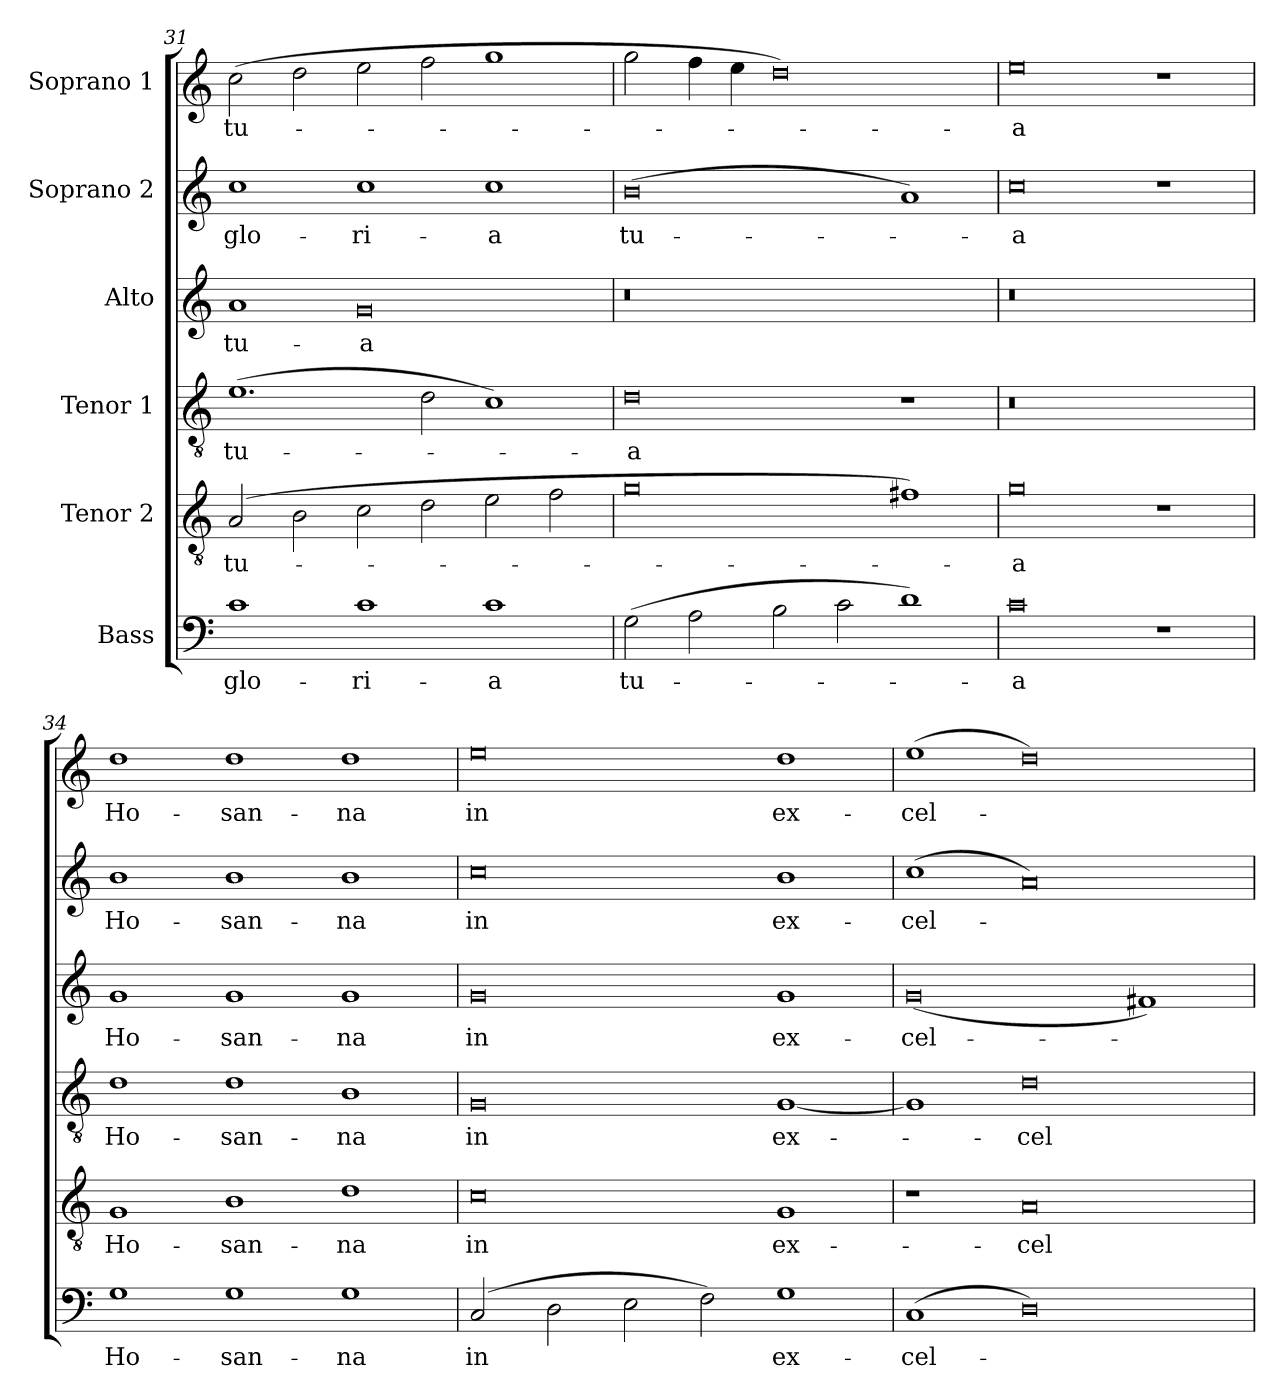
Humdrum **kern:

**kern	**text	**kern	**text	**kern	**text	**kern	**text	**kern	**text	**kern	**text
*part6	*part6	*part5	*part5	*part4	*part4	*part3	*part3	*part2	*part2	*part1	*part1
*staff6	*staff6	*staff5	*staff5	*staff4	*staff4	*staff3	*staff3	*staff2	*staff2	*staff1	*staff1
*I"Bass	*	*I"Tenor 2	*	*I"Tenor 1	*	*I"Alto	*	*I"Soprano 2	*	*I"Soprano 1	*
*clefF4	*	*clefGv2	*	*clefGv2	*	*clefG2	*	*clefG2	*	*clefG2	*
*k[]	*	*k[]	*	*k[]	*	*k[]	*	*k[]	*	*k[]	*
*C:	*	*C:	*	*C:	*	*C:	*	*C:	*	*C:	*
=31	=31	=31	=31	=31	=31	=31	=31	=31	=31	=31	=31
1c	glo-	(2A/	tu-	(1.e	tu-	1a	tu-	1cc	glo-	(2cc\	tu-
.	.	2B\	.	.	.	.	.	.	.	2dd\	.
1c	-ri-	2c\	.	.	.	0g	-a	1cc	-ri-	2ee\	.
.	.	2d\	.	2d\	.	.	.	.	.	2ff\	.
1c	-a	2e\	.	1c)	.	.	.	1cc	-a	1gg	.
.	.	2f\	.	.	.	.	.	.	.	.	.
!!LO:LB:g=z
=32	=32	=32	=32	=32	=32	=32	=32	=32	=32	=32	=32
(2G\	tu-	0g	.	0d	-a	0.r	.	(0b	tu-	2gg\	.
2A\	.	.	.	.	.	.	.	.	.	4ff\	.
.	.	.	.	.	.	.	.	.	.	4ee\	.
2B\	.	.	.	.	.	.	.	.	.	0dd)	.
2c\	.	.	.	.	.	.	.	.	.	.	.
1d)	.	1f#X)	.	1r	.	.	.	1a)	.	.	.
=33	=33	=33	=33	=33	=33	=33	=33	=33	=33	=33	=33
0c	-a	0g	-a	0.r	.	0.r	.	0cc	-a	0ee	-a
1r	.	1r	.	.	.	.	.	1r	.	1r	.
=34	=34	=34	=34	=34	=34	=34	=34	=34	=34	=34	=34
1G	Ho-	1G	Ho-	1d	Ho-	1g	Ho-	1b	Ho-	1dd	Ho-
1G	-san-	1B	-san-	1d	-san-	1g	-san-	1b	-san-	1dd	-san-
1G	-na	1d	-na	1B	-na	1g	-na	1b	-na	1dd	-na
=35	=35	=35	=35	=35	=35	=35	=35	=35	=35	=35	=35
(2C/	in	0c	in	0G	in	0g	in	0cc	in	0ee	in
2D\	.	.	.	.	.	.	.	.	.	.	.
2E\	.	.	.	.	.	.	.	.	.	.	.
2F\)	.	.	.	.	.	.	.	.	.	.	.
1G	ex-	1G	ex-	[1G	ex-	1g	ex-	1b	ex-	1dd	ex-
=36	=36	=36	=36	=36	=36	=36	=36	=36	=36	=36	=36
(1C	-cel-	1r	.	1G]	.	(0g	-cel-	(1cc	-cel-	(1ee	-cel-
0D)	.	0A	-cel-	0d	-cel-	.	.	0a)	.	0dd)	.
.	.	.	.	.	.	1f#X)	.	.	.	.	.
=	=	=	=	=	=	=	=	=	=	=	=
*-	*-	*-	*-	*-	*-	*-	*-	*-	*-	*-	*-
